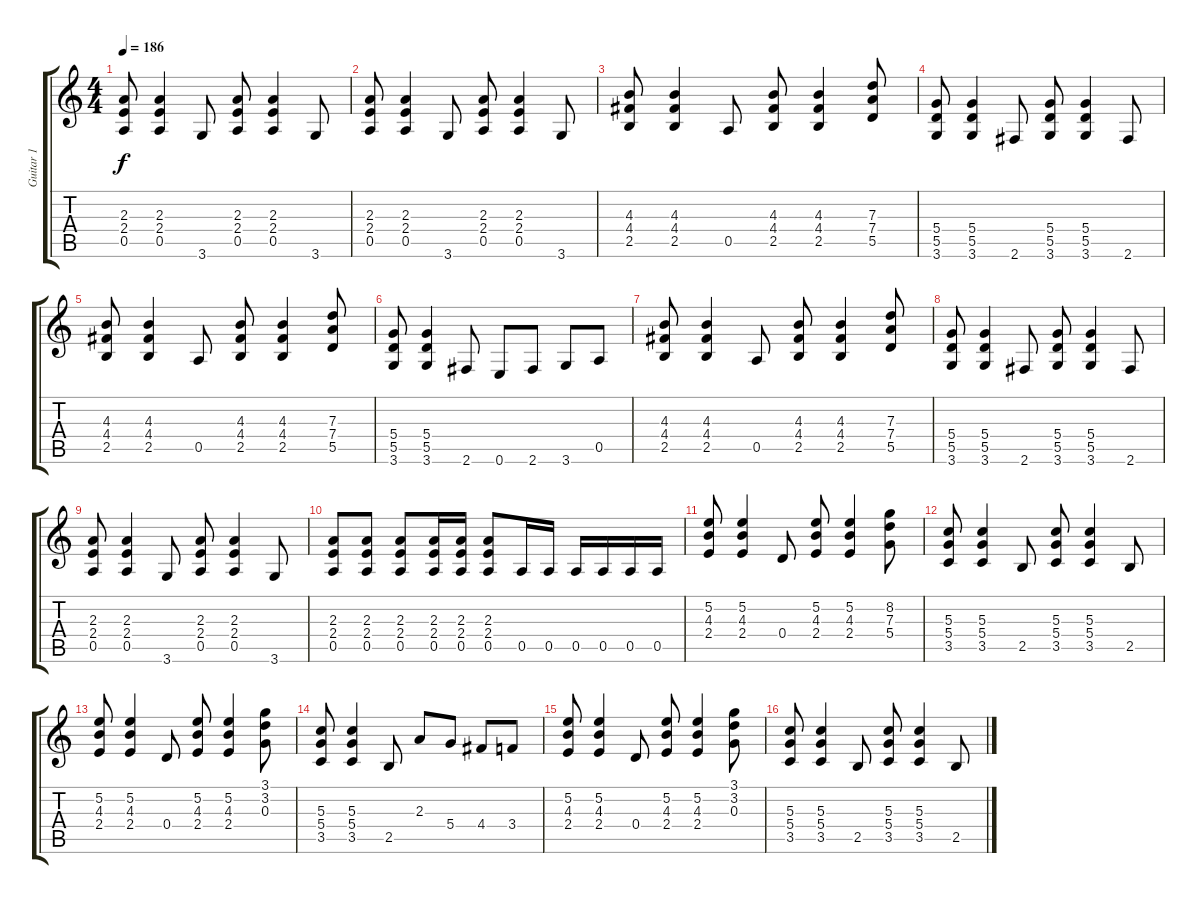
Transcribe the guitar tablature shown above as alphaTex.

\track ("Guitar 1" "Guitar 1") {instrument distortionguitar}
\staff {score tabs}
\tuning (E4 B3 G3 D3 A2 E2) {hide}
\ts (4 4)
\tempo 186
\clef g2
\ks c
(2.3 2.4 0.5).8{dy f} (2.3 2.4 0.5).4 3.6.8 (2.3 2.4 0.5).8 (2.3 2.4 0.5).4 3.6.8 |
(2.3 2.4 0.5).8 (2.3 2.4 0.5).4 3.6.8 (2.3 2.4 0.5).8 (2.3 2.4 0.5).4 3.6.8 |
(4.3 4.4 2.5).8 (4.3 4.4 2.5).4 0.5.8 (4.3 4.4 2.5).8 (4.3 4.4 2.5).4 (7.3 7.4 5.5).8 |
(5.4 5.5 3.6).8 (5.4 5.5 3.6).4 2.6.8 (5.4 5.5 3.6).8 (5.4 5.5 3.6).4 2.6.8 |
(4.3 4.4 2.5).8 (4.3 4.4 2.5).4 0.5.8 (4.3 4.4 2.5).8 (4.3 4.4 2.5).4 (7.3 7.4 5.5).8 |
(5.4 5.5 3.6).8 (5.4 5.5 3.6).4 2.6.8 0.6.8 2.6.8 3.6.8 0.5.8 |
(4.3 4.4 2.5).8 (4.3 4.4 2.5).4 0.5.8 (4.3 4.4 2.5).8 (4.3 4.4 2.5).4 (7.3 7.4 5.5).8 |
(5.4 5.5 3.6).8 (5.4 5.5 3.6).4 2.6.8 (5.4 5.5 3.6).8 (5.4 5.5 3.6).4 2.6.8 |
(2.3 2.4 0.5).8 (2.3 2.4 0.5).4 3.6.8 (2.3 2.4 0.5).8 (2.3 2.4 0.5).4 3.6.8 |
(2.3 2.4 0.5).8 (2.3 2.4 0.5).8 (2.3 2.4 0.5).8 (2.3 2.4 0.5).16 (2.3 2.4 0.5).16 (2.3 2.4 0.5).8 0.5.16 0.5.16 0.5.16 0.5.16 0.5.16 0.5.16 |
(5.2 4.3 2.4).8 (5.2 4.3 2.4).4 0.4.8 (5.2 4.3 2.4).8 (5.2 4.3 2.4).4 (8.2 7.3 5.4).8 |
(5.3 5.4 3.5).8 (5.3 5.4 3.5).4 2.5.8 (5.3 5.4 3.5).8 (5.3 5.4 3.5).4 2.5.8 |
(5.2 4.3 2.4).8 (5.2 4.3 2.4).4 0.4.8 (5.2 4.3 2.4).8 (5.2 4.3 2.4).4 (3.1 3.2 0.3).8 |
(5.3 5.4 3.5).8 (5.3 5.4 3.5).4 2.5.8 2.3.8 5.4.8 4.4.8 3.4.8 |
(5.2 4.3 2.4).8 (5.2 4.3 2.4).4 0.4.8 (5.2 4.3 2.4).8 (5.2 4.3 2.4).4 (3.1 3.2 0.3).8 |
(5.3 5.4 3.5).8 (5.3 5.4 3.5).4 2.5.8 (5.3 5.4 3.5).8 (5.3 5.4 3.5).4 2.5.8
